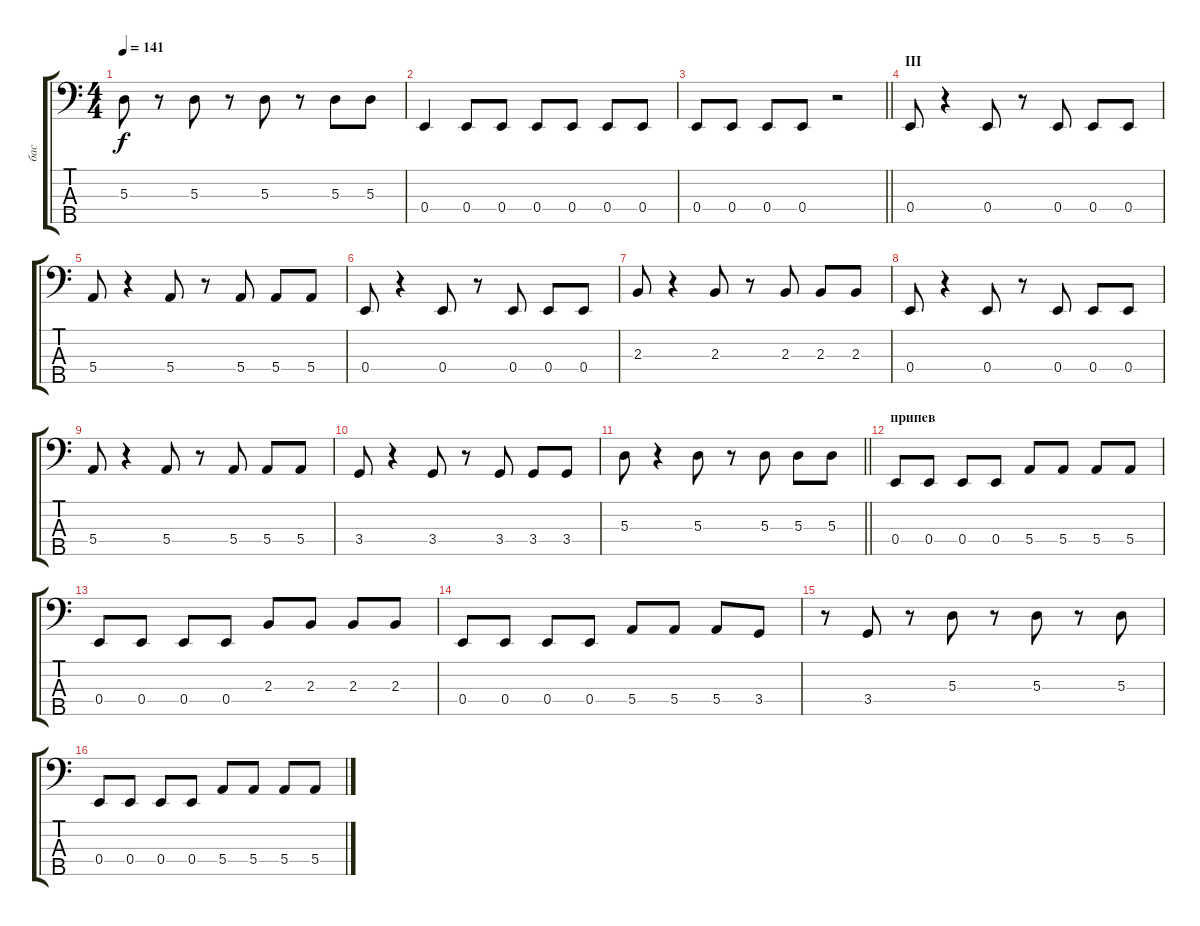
\track ("бас" "бас") {instrument electricbassfinger}
\staff {score tabs}
\tuning (G2 D2 A1 E1 B0) {hide}
\ts (4 4)
\tempo 141
\clef f4
\ks c
5.3.8{dy f} r.8 5.3.8 r.8 5.3.8 r.8 5.3.8 5.3.8 |
0.4.4 0.4.8 0.4.8 0.4.8 0.4.8 0.4.8 0.4.8 |
\barLineRight lightlight
0.4.8 0.4.8 0.4.8 0.4.8 r.2 |
\section ("" "III")
0.4.8 r.4 0.4.8 r.8 0.4.8 0.4.8 0.4.8 |
5.4.8 r.4 5.4.8 r.8 5.4.8 5.4.8 5.4.8 |
0.4.8 r.4 0.4.8 r.8 0.4.8 0.4.8 0.4.8 |
2.3.8 r.4 2.3.8 r.8 2.3.8 2.3.8 2.3.8 |
0.4.8 r.4 0.4.8 r.8 0.4.8 0.4.8 0.4.8 |
5.4.8 r.4 5.4.8 r.8 5.4.8 5.4.8 5.4.8 |
3.4.8 r.4 3.4.8 r.8 3.4.8 3.4.8 3.4.8 |
\barLineRight lightlight
5.3.8 r.4 5.3.8 r.8 5.3.8 5.3.8 5.3.8 |
\section ("" "припев")
0.4.8 0.4.8 0.4.8 0.4.8 5.4.8 5.4.8 5.4.8 5.4.8 |
0.4.8 0.4.8 0.4.8 0.4.8 2.3.8 2.3.8 2.3.8 2.3.8 |
0.4.8 0.4.8 0.4.8 0.4.8 5.4.8 5.4.8 5.4.8 3.4.8 |
r.8 3.4.8 r.8 5.3.8 r.8 5.3.8 r.8 5.3.8 |
0.4.8 0.4.8 0.4.8 0.4.8 5.4.8 5.4.8 5.4.8 5.4.8
